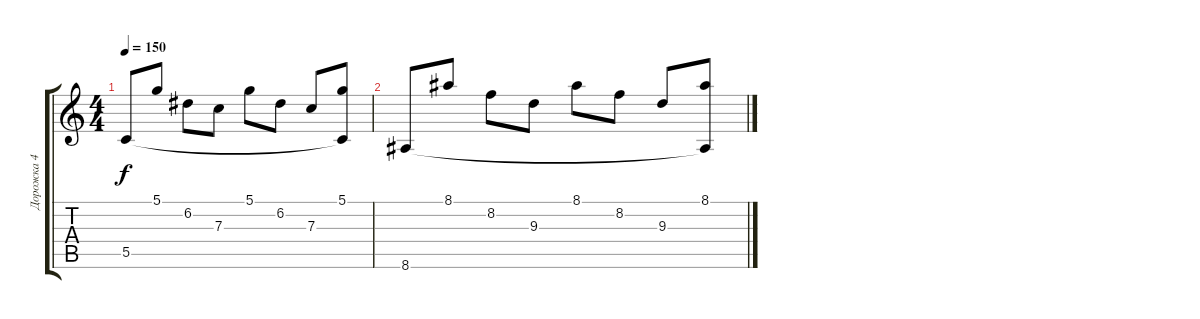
\track ("Дорожка 4" "Дорожка 4") {instrument electricguitarclean}
\staff {score tabs}
\tuning (D4 A3 F3 C3 G2 D2) {hide}
\ts (4 4)
\tempo 150
\clef g2
\ks c
5.5.8{dy f} 5.1.8 6.2.8 7.3.8 5.1.8 6.2.8 7.3.8 (5.1 5.5{t}).8 |
8.6.8 8.1.8 8.2.8 9.3.8 8.1.8 8.2.8 9.3.8 (8.1 8.6{t}).8
